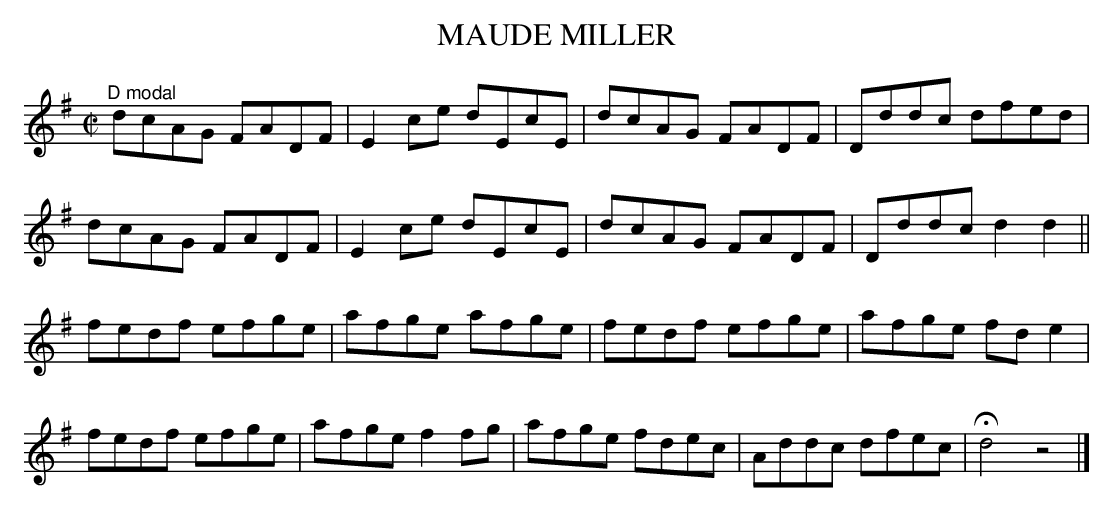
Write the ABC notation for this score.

X:1
T:MAUDE MILLER
tunes - and there are a lot of them in the O'Neill's volumes - were
ever played with c sharps instead of c naturals, and if so, when and
why was there a change?
M:C|
L:1/8
K:G
"^D modal"
dcAG FADF|E2ce dEcE|dcAG FADF|Dddc dfed|
dcAG FADF|E2ce dEcE|dcAG FADF|Dddc d2d2||
fedf efge|afge afge|fedf efge|afge fde2|
fedf efge|afge f2fg|afge fdec|Addc dfec|Hd4z4|]
